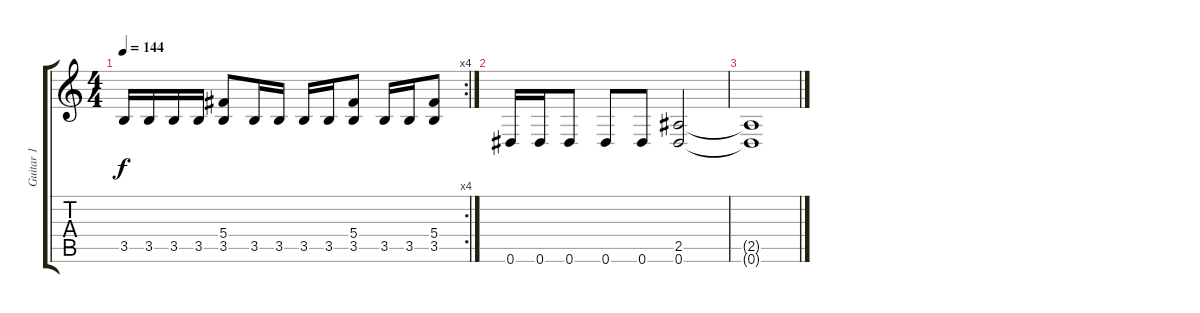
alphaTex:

\track ("Guitar 1" "Guitar 1") {instrument distortionguitar}
\staff {score tabs}
\tuning (Eb4 Bb3 Gb3 Db3 Ab2 Eb2) {hide}
\rc 4
\ts (4 4)
\tempo 144
\clef g2
\ks c
3.5.16{dy f} 3.5.16 3.5.16 3.5.16 (5.4 3.5).8 3.5.16 3.5.16 3.5.16 3.5.16 (5.4 3.5).8 3.5.16 3.5.16 (5.4 3.5).8 |
0.6.16 0.6.16 0.6.8 0.6.8 0.6.8 (2.5 0.6).2 |
(2.5{t} 0.6{t}).1
